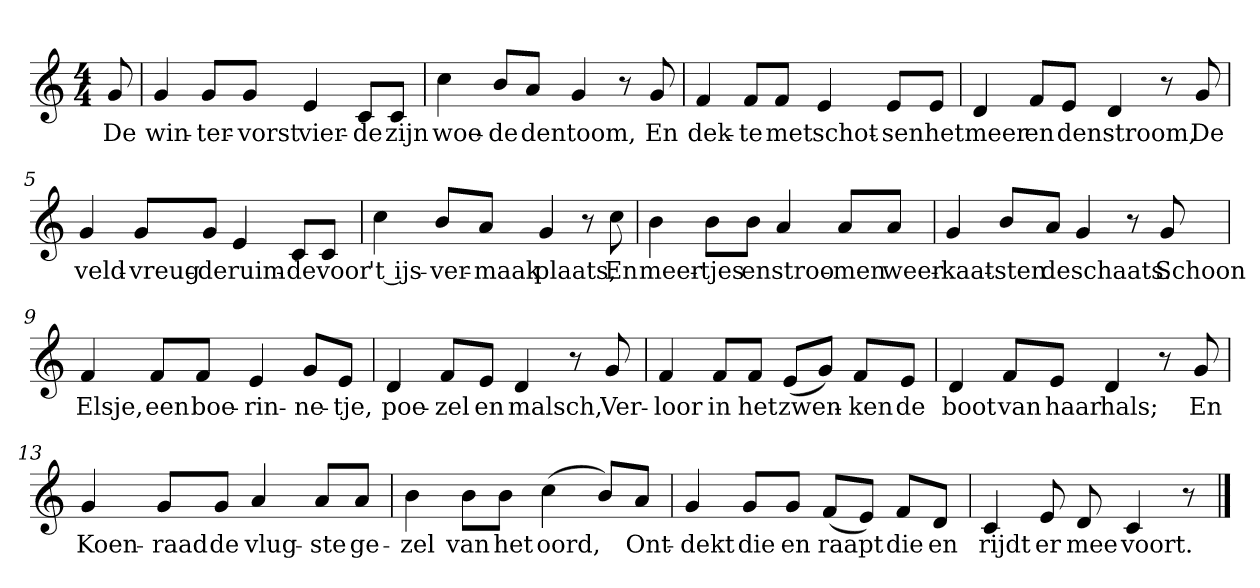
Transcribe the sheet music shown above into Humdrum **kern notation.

**kern	**text
*part1	*part1
*staff1	*staff1
*clefG2	*
*k[]	*
*C:	*
*M4/4	*
*MM120	*
=	=
8g	De
=1	=1
4g	win-
8g/L	-ter-
8g/J	-vorst
4e	vier-
8c/L	-de
8c/J	zijn
=2	=2
4cc	woe-
8b/L	-de
8a/J	den
4g	toom,
8r	.
8g	En
=3	=3
4f	dek-
8f/L	-te
8f/J	met
4e	schot-
8e/L	-sen
8e/J	het
=4	=4
4d	meer
8f/L	en
8e/J	den
4d	stroom,
8r	.
8g	De
=5	=5
4g	veld-
8g/L	-vreug-
8g/J	-de
4e	ruim-
8c/L	-de
8c/J	voor
=6	=6
4cc	't ijs-
8b/L	-ver-
8a/J	-maak
4g	plaats,
8r	.
8cc	En
=7	=7
4b	meer-
8b\L	-tjes
8b\J	en
4a	stroo-
8a/L	-men
8a/J	weer-
=8	=8
4g	-kaat-
8b/L	-sten
8a/J	de
4g	schaats.
8r	.
8g	Schoon
=9	=9
4f	Elsje,
8f/L	een
8f/J	boe-
4e	-rin-
8g/L	-ne-
8e/J	-tje,
=10	=10
4d	poe-
8f/L	-zel
8e/J	en
4d	malsch,
8r	.
8g	Ver-
=11	=11
4f	-loor
8f/L	in
8f/J	het
(8e/L	zwen-
8g/J)	.
8f/L	-ken
8e/J	de
=12	=12
4d	boot
8f/L	van
8e/J	haar
4d	hals;
8r	.
8g	En
=13	=13
4g	Koen-
8g/L	-raad
8g/J	de
4a	vlug-
8a/L	-ste
8a/J	ge-
=14	=14
4b	-zel
8b\L	van
8b\J	het
(4cc	oord,
8b/L)	.
8a/J	Ont-
=15	=15
4g	-dekt
8g/L	die
8g/J	en
(8f/L	raapt
8e/J)	.
8f/L	die
8d/J	en
=16	=16
4c	rijdt
8e	er
8d	mee
4c	voort.
8r	.
==	==
*-	*-
